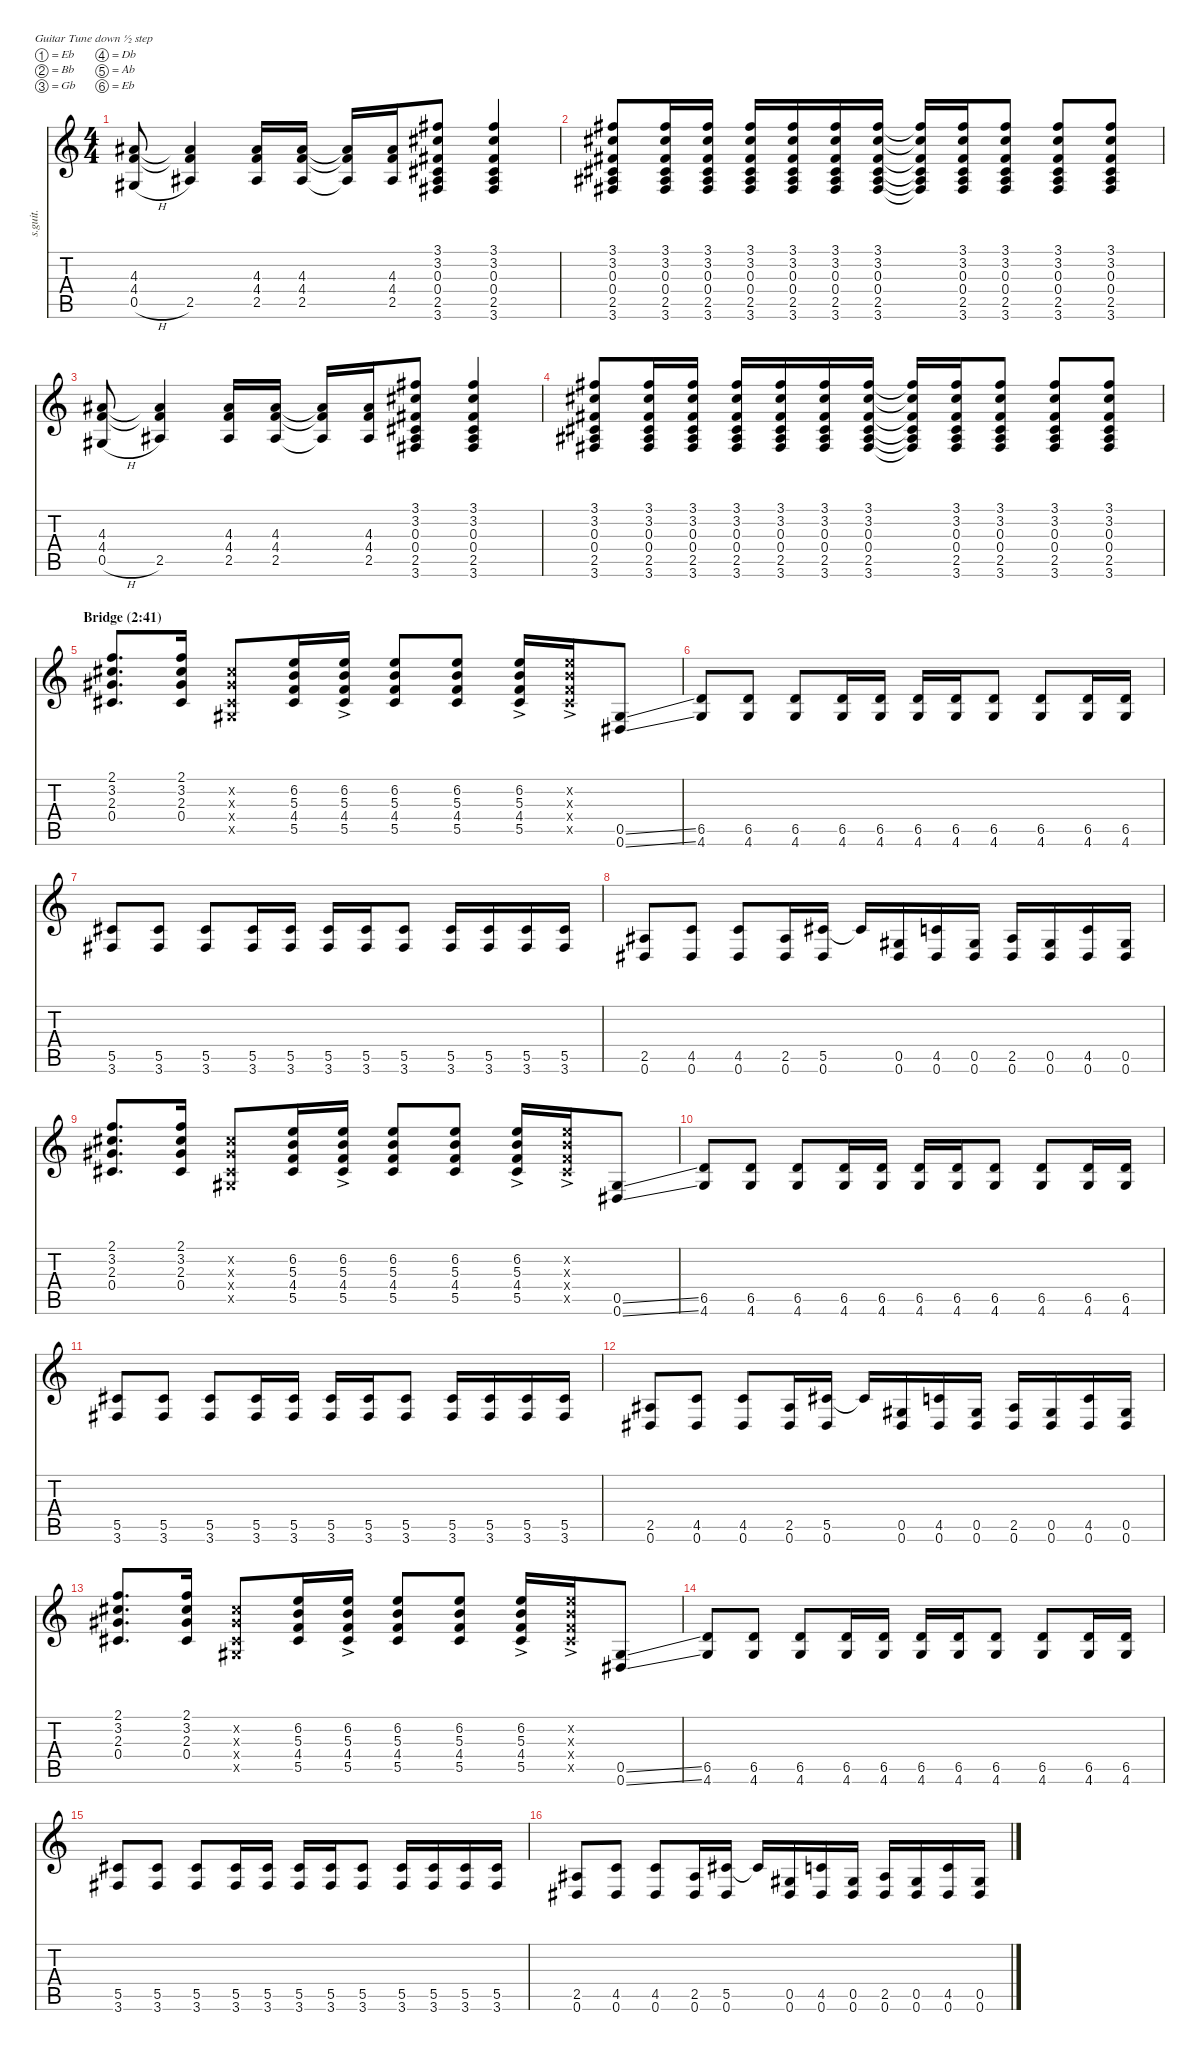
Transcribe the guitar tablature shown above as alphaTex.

\defaultSystemsLayout 4
\hideDynamics
\bracketExtendMode nobrackets
\track ("Jerry Cantrell (Gui.2)" "s.guit.") {instrument distortionguitar}
\staff {score tabs}
\tuning (Eb4 Bb3 Gb3 Db3 Ab2 Eb2)
\ts (4 4)
\tempo (94 hide)
\clef g2
\ks c
(4.3{acc #} 4.4 0.5{h acc #}).8{lyrics (0 "") lyrics (1 "") lyrics (2 "") lyrics (3 "") lyrics (4 "") dy f} (4.3{t acc #} 4.4{t} 2.5{acc #}).4{lyrics (0 "") lyrics (1 "") lyrics (2 "") lyrics (3 "") lyrics (4 "")} (4.3{acc #} 4.4 2.5{acc #}).16{lyrics (0 "") lyrics (1 "") lyrics (2 "") lyrics (3 "") lyrics (4 "")} (4.3{acc #} 4.4 2.5{acc #}).16{lyrics (0 "") lyrics (1 "") lyrics (2 "") lyrics (3 "") lyrics (4 "")} (4.3{t acc #} 4.4{t} 2.5{t acc #}).16{lyrics (0 "") lyrics (1 "") lyrics (2 "") lyrics (3 "") lyrics (4 "")} (4.3{acc #} 4.4 2.5{acc #}).16{lyrics (0 "") lyrics (1 "") lyrics (2 "") lyrics (3 "") lyrics (4 "")} (3.1{acc #} 3.2{acc #} 0.3{acc #} 0.4{acc #} 2.5{acc #} 3.6{acc #}).8{lyrics (0 "") lyrics (1 "") lyrics (2 "") lyrics (3 "") lyrics (4 "")} (3.1{acc #} 3.2{acc #} 0.3{acc #} 0.4{acc #} 2.5{acc #} 3.6{acc #}).4{lyrics (0 "") lyrics (1 "") lyrics (2 "") lyrics (3 "") lyrics (4 "")} |
(3.1{acc #} 3.2{acc #} 0.3{acc #} 0.4{acc #} 2.5{acc #} 3.6{acc #}).8{lyrics (0 "") lyrics (1 "") lyrics (2 "") lyrics (3 "") lyrics (4 "")} (3.1{acc #} 3.2{acc #} 0.3{acc #} 0.4{acc #} 2.5{acc #} 3.6{acc #}).16{lyrics (0 "") lyrics (1 "") lyrics (2 "") lyrics (3 "") lyrics (4 "")} (3.1{acc #} 3.2{acc #} 0.3{acc #} 0.4{acc #} 2.5{acc #} 3.6{acc #}).16{lyrics (0 "") lyrics (1 "") lyrics (2 "") lyrics (3 "") lyrics (4 "")} (3.1{acc #} 3.2{acc #} 0.3{acc #} 0.4{acc #} 2.5{acc #} 3.6{acc #}).16{lyrics (0 "") lyrics (1 "") lyrics (2 "") lyrics (3 "") lyrics (4 "")} (3.1{acc #} 3.2{acc #} 0.3{acc #} 0.4{acc #} 2.5{acc #} 3.6{acc #}).16{lyrics (0 "") lyrics (1 "") lyrics (2 "") lyrics (3 "") lyrics (4 "")} (3.1{acc #} 3.2{acc #} 0.3{acc #} 0.4{acc #} 2.5{acc #} 3.6{acc #}).16{lyrics (0 "") lyrics (1 "") lyrics (2 "") lyrics (3 "") lyrics (4 "")} (3.1{acc #} 3.2{acc #} 0.3{acc #} 0.4{acc #} 2.5{acc #} 3.6{acc #}).16{lyrics (0 "") lyrics (1 "") lyrics (2 "") lyrics (3 "") lyrics (4 "")} (3.1{t acc #} 3.2{t acc #} 0.3{t acc #} 0.4{t acc #} 2.5{t acc #} 3.6{t acc #}).16{lyrics (0 "") lyrics (1 "") lyrics (2 "") lyrics (3 "") lyrics (4 "")} (3.1{acc #} 3.2{acc #} 0.3{acc #} 0.4{acc #} 2.5{acc #} 3.6{acc #}).16{lyrics (0 "") lyrics (1 "") lyrics (2 "") lyrics (3 "") lyrics (4 "")} (3.1{acc #} 3.2{acc #} 0.3{acc #} 0.4{acc #} 2.5{acc #} 3.6{acc #}).8{lyrics (0 "") lyrics (1 "") lyrics (2 "") lyrics (3 "") lyrics (4 "")} (3.1{acc #} 3.2{acc #} 0.3{acc #} 0.4{acc #} 2.5{acc #} 3.6{acc #}).8{lyrics (0 "") lyrics (1 "") lyrics (2 "") lyrics (3 "") lyrics (4 "")} (3.1{acc #} 3.2{acc #} 0.3{acc #} 0.4{acc #} 2.5{acc #} 3.6{acc #}).8{lyrics (0 "") lyrics (1 "") lyrics (2 "") lyrics (3 "") lyrics (4 "")} |
(4.3{acc #} 4.4 0.5{h acc #}).8{lyrics (0 "") lyrics (1 "") lyrics (2 "") lyrics (3 "") lyrics (4 "")} (4.3{t acc #} 4.4{t} 2.5{acc #}).4{lyrics (0 "") lyrics (1 "") lyrics (2 "") lyrics (3 "") lyrics (4 "")} (4.3{acc #} 4.4 2.5{acc #}).16{lyrics (0 "") lyrics (1 "") lyrics (2 "") lyrics (3 "") lyrics (4 "")} (4.3{acc #} 4.4 2.5{acc #}).16{lyrics (0 "") lyrics (1 "") lyrics (2 "") lyrics (3 "") lyrics (4 "")} (4.3{t acc #} 4.4{t} 2.5{t acc #}).16{lyrics (0 "") lyrics (1 "") lyrics (2 "") lyrics (3 "") lyrics (4 "")} (4.3{acc #} 4.4 2.5{acc #}).16{lyrics (0 "") lyrics (1 "") lyrics (2 "") lyrics (3 "") lyrics (4 "")} (3.1{acc #} 3.2{acc #} 0.3{acc #} 0.4{acc #} 2.5{acc #} 3.6{acc #}).8{lyrics (0 "") lyrics (1 "") lyrics (2 "") lyrics (3 "") lyrics (4 "")} (3.1{acc #} 3.2{acc #} 0.3{acc #} 0.4{acc #} 2.5{acc #} 3.6{acc #}).4{lyrics (0 "") lyrics (1 "") lyrics (2 "") lyrics (3 "") lyrics (4 "")} |
(3.1{acc #} 3.2{acc #} 0.3{acc #} 0.4{acc #} 2.5{acc #} 3.6{acc #}).8{lyrics (0 "") lyrics (1 "") lyrics (2 "") lyrics (3 "") lyrics (4 "")} (3.1{acc #} 3.2{acc #} 0.3{acc #} 0.4{acc #} 2.5{acc #} 3.6{acc #}).16{lyrics (0 "") lyrics (1 "") lyrics (2 "") lyrics (3 "") lyrics (4 "")} (3.1{acc #} 3.2{acc #} 0.3{acc #} 0.4{acc #} 2.5{acc #} 3.6{acc #}).16{lyrics (0 "") lyrics (1 "") lyrics (2 "") lyrics (3 "") lyrics (4 "")} (3.1{acc #} 3.2{acc #} 0.3{acc #} 0.4{acc #} 2.5{acc #} 3.6{acc #}).16{lyrics (0 "") lyrics (1 "") lyrics (2 "") lyrics (3 "") lyrics (4 "")} (3.1{acc #} 3.2{acc #} 0.3{acc #} 0.4{acc #} 2.5{acc #} 3.6{acc #}).16{lyrics (0 "") lyrics (1 "") lyrics (2 "") lyrics (3 "") lyrics (4 "")} (3.1{acc #} 3.2{acc #} 0.3{acc #} 0.4{acc #} 2.5{acc #} 3.6{acc #}).16{lyrics (0 "") lyrics (1 "") lyrics (2 "") lyrics (3 "") lyrics (4 "")} (3.1{acc #} 3.2{acc #} 0.3{acc #} 0.4{acc #} 2.5{acc #} 3.6{acc #}).16{lyrics (0 "") lyrics (1 "") lyrics (2 "") lyrics (3 "") lyrics (4 "")} (3.1{t acc #} 3.2{t acc #} 0.3{t acc #} 0.4{t acc #} 2.5{t acc #} 3.6{t acc #}).16{lyrics (0 "") lyrics (1 "") lyrics (2 "") lyrics (3 "") lyrics (4 "")} (3.1{acc #} 3.2{acc #} 0.3{acc #} 0.4{acc #} 2.5{acc #} 3.6{acc #}).16{lyrics (0 "") lyrics (1 "") lyrics (2 "") lyrics (3 "") lyrics (4 "")} (3.1{acc #} 3.2{acc #} 0.3{acc #} 0.4{acc #} 2.5{acc #} 3.6{acc #}).8{lyrics (0 "") lyrics (1 "") lyrics (2 "") lyrics (3 "") lyrics (4 "")} (3.1{acc #} 3.2{acc #} 0.3{acc #} 0.4{acc #} 2.5{acc #} 3.6{acc #}).8{lyrics (0 "") lyrics (1 "") lyrics (2 "") lyrics (3 "") lyrics (4 "")} (3.1{acc #} 3.2{acc #} 0.3{acc #} 0.4{acc #} 2.5{acc #} 3.6{acc #}).8{lyrics (0 "") lyrics (1 "") lyrics (2 "") lyrics (3 "") lyrics (4 "")} |
\section ("" "Bridge (2:41)")
(2.1 3.2{acc #} 2.3{acc #} 0.4{acc #}).8{d lyrics (0 "") lyrics (1 "") lyrics (2 "") lyrics (3 "") lyrics (4 "")} (2.1 3.2{acc #} 2.3{acc #} 0.4{acc #}).16{lyrics (0 "") lyrics (1 "") lyrics (2 "") lyrics (3 "") lyrics (4 "")} (3.2{x acc #} 2.3{x acc #} 0.4{x acc #} 0.5{x acc #}).8{lyrics (0 "") lyrics (1 "") lyrics (2 "") lyrics (3 "") lyrics (4 "")} (6.2 5.3 4.4 5.5{acc #}).16{lyrics (0 "") lyrics (1 "") lyrics (2 "") lyrics (3 "") lyrics (4 "")} (6.2 5.3 4.4 5.5{ac acc #}).16{lyrics (0 "") lyrics (1 "") lyrics (2 "") lyrics (3 "") lyrics (4 "")} (6.2 5.3 4.4 5.5{acc #}).8{lyrics (0 "") lyrics (1 "") lyrics (2 "") lyrics (3 "") lyrics (4 "")} (6.2 5.3 4.4 5.5{acc #}).8{lyrics (0 "") lyrics (1 "") lyrics (2 "") lyrics (3 "") lyrics (4 "")} (6.2 5.3 4.4 5.5{ac acc #}).16{lyrics (0 "") lyrics (1 "") lyrics (2 "") lyrics (3 "") lyrics (4 "")} (6.2{x} 5.3{x} 4.4{x} 5.5{ac x acc #}).16{lyrics (0 "") lyrics (1 "") lyrics (2 "") lyrics (3 "") lyrics (4 "")} (0.5{ss acc #} 0.6{ss acc #}).8{lyrics (0 "") lyrics (1 "") lyrics (2 "") lyrics (3 "") lyrics (4 "")} |
(6.5 4.6).8{lyrics (0 "") lyrics (1 "") lyrics (2 "") lyrics (3 "") lyrics (4 "")} (6.5 4.6).8{lyrics (0 "") lyrics (1 "") lyrics (2 "") lyrics (3 "") lyrics (4 "")} (6.5 4.6).8{lyrics (0 "") lyrics (1 "") lyrics (2 "") lyrics (3 "") lyrics (4 "")} (6.5 4.6).16{lyrics (0 "") lyrics (1 "") lyrics (2 "") lyrics (3 "") lyrics (4 "")} (6.5 4.6).16{lyrics (0 "") lyrics (1 "") lyrics (2 "") lyrics (3 "") lyrics (4 "")} (6.5 4.6).16{lyrics (0 "") lyrics (1 "") lyrics (2 "") lyrics (3 "") lyrics (4 "")} (6.5 4.6).16{lyrics (0 "") lyrics (1 "") lyrics (2 "") lyrics (3 "") lyrics (4 "")} (6.5 4.6).8{lyrics (0 "") lyrics (1 "") lyrics (2 "") lyrics (3 "") lyrics (4 "")} (6.5 4.6).8{lyrics (0 "") lyrics (1 "") lyrics (2 "") lyrics (3 "") lyrics (4 "")} (6.5 4.6).16{lyrics (0 "") lyrics (1 "") lyrics (2 "") lyrics (3 "") lyrics (4 "")} (6.5 4.6).16{lyrics (0 "") lyrics (1 "") lyrics (2 "") lyrics (3 "") lyrics (4 "")} |
(5.5{acc #} 3.6{acc #}).8{lyrics (0 "") lyrics (1 "") lyrics (2 "") lyrics (3 "") lyrics (4 "")} (5.5{acc #} 3.6{acc #}).8{lyrics (0 "") lyrics (1 "") lyrics (2 "") lyrics (3 "") lyrics (4 "")} (5.5{acc #} 3.6{acc #}).8{lyrics (0 "") lyrics (1 "") lyrics (2 "") lyrics (3 "") lyrics (4 "")} (5.5{acc #} 3.6{acc #}).16{lyrics (0 "") lyrics (1 "") lyrics (2 "") lyrics (3 "") lyrics (4 "")} (5.5{acc #} 3.6{acc #}).16{lyrics (0 "") lyrics (1 "") lyrics (2 "") lyrics (3 "") lyrics (4 "")} (5.5{acc #} 3.6{acc #}).16{lyrics (0 "") lyrics (1 "") lyrics (2 "") lyrics (3 "") lyrics (4 "")} (5.5{acc #} 3.6{acc #}).16{lyrics (0 "") lyrics (1 "") lyrics (2 "") lyrics (3 "") lyrics (4 "")} (5.5{acc #} 3.6{acc #}).8{lyrics (0 "") lyrics (1 "") lyrics (2 "") lyrics (3 "") lyrics (4 "")} (5.5{acc #} 3.6{acc #}).16{lyrics (0 "") lyrics (1 "") lyrics (2 "") lyrics (3 "") lyrics (4 "")} (5.5{acc #} 3.6{acc #}).16{lyrics (0 "") lyrics (1 "") lyrics (2 "") lyrics (3 "") lyrics (4 "")} (5.5{acc #} 3.6{acc #}).16{lyrics (0 "") lyrics (1 "") lyrics (2 "") lyrics (3 "") lyrics (4 "")} (5.5{acc #} 3.6{acc #}).16{lyrics (0 "") lyrics (1 "") lyrics (2 "") lyrics (3 "") lyrics (4 "")} |
(2.5{acc #} 0.6{acc #}).8{lyrics (0 "") lyrics (1 "") lyrics (2 "") lyrics (3 "") lyrics (4 "")} (4.5 0.6{acc #}).8{lyrics (0 "") lyrics (1 "") lyrics (2 "") lyrics (3 "") lyrics (4 "")} (4.5 0.6{acc #}).8{lyrics (0 "") lyrics (1 "") lyrics (2 "") lyrics (3 "") lyrics (4 "")} (2.5{acc #} 0.6{acc #}).16{lyrics (0 "") lyrics (1 "") lyrics (2 "") lyrics (3 "") lyrics (4 "")} (5.5{acc #} 0.6{acc #}).16{lyrics (0 "") lyrics (1 "") lyrics (2 "") lyrics (3 "") lyrics (4 "")} 5.5{t acc #}.16{lyrics (0 "") lyrics (1 "") lyrics (2 "") lyrics (3 "") lyrics (4 "")} (0.5{acc #} 0.6{acc #}).16{lyrics (0 "") lyrics (1 "") lyrics (2 "") lyrics (3 "") lyrics (4 "")} (4.5 0.6{acc #}).16{lyrics (0 "") lyrics (1 "") lyrics (2 "") lyrics (3 "") lyrics (4 "")} (0.5{acc #} 0.6{acc #}).16{lyrics (0 "") lyrics (1 "") lyrics (2 "") lyrics (3 "") lyrics (4 "")} (2.5{acc #} 0.6{acc #}).16{lyrics (0 "") lyrics (1 "") lyrics (2 "") lyrics (3 "") lyrics (4 "")} (0.5{acc #} 0.6{acc #}).16{lyrics (0 "") lyrics (1 "") lyrics (2 "") lyrics (3 "") lyrics (4 "")} (4.5 0.6{acc #}).16{lyrics (0 "") lyrics (1 "") lyrics (2 "") lyrics (3 "") lyrics (4 "")} (0.5{acc #} 0.6{acc #}).16{lyrics (0 "") lyrics (1 "") lyrics (2 "") lyrics (3 "") lyrics (4 "")} |
(2.1 3.2{acc #} 2.3{acc #} 0.4{acc #}).8{d lyrics (0 "") lyrics (1 "") lyrics (2 "") lyrics (3 "") lyrics (4 "")} (2.1 3.2{acc #} 2.3{acc #} 0.4{acc #}).16{lyrics (0 "") lyrics (1 "") lyrics (2 "") lyrics (3 "") lyrics (4 "")} (3.2{x acc #} 2.3{x acc #} 0.4{x acc #} 0.5{x acc #}).8{lyrics (0 "") lyrics (1 "") lyrics (2 "") lyrics (3 "") lyrics (4 "")} (6.2 5.3 4.4 5.5{acc #}).16{lyrics (0 "") lyrics (1 "") lyrics (2 "") lyrics (3 "") lyrics (4 "")} (6.2 5.3 4.4 5.5{ac acc #}).16{lyrics (0 "") lyrics (1 "") lyrics (2 "") lyrics (3 "") lyrics (4 "")} (6.2 5.3 4.4 5.5{acc #}).8{lyrics (0 "") lyrics (1 "") lyrics (2 "") lyrics (3 "") lyrics (4 "")} (6.2 5.3 4.4 5.5{acc #}).8{lyrics (0 "") lyrics (1 "") lyrics (2 "") lyrics (3 "") lyrics (4 "")} (6.2 5.3 4.4 5.5{ac acc #}).16{lyrics (0 "") lyrics (1 "") lyrics (2 "") lyrics (3 "") lyrics (4 "")} (6.2{x} 5.3{x} 4.4{x} 5.5{ac x acc #}).16{lyrics (0 "") lyrics (1 "") lyrics (2 "") lyrics (3 "") lyrics (4 "")} (0.5{ss acc #} 0.6{ss acc #}).8{lyrics (0 "") lyrics (1 "") lyrics (2 "") lyrics (3 "") lyrics (4 "")} |
(6.5 4.6).8{lyrics (0 "") lyrics (1 "") lyrics (2 "") lyrics (3 "") lyrics (4 "")} (6.5 4.6).8{lyrics (0 "") lyrics (1 "") lyrics (2 "") lyrics (3 "") lyrics (4 "")} (6.5 4.6).8{lyrics (0 "") lyrics (1 "") lyrics (2 "") lyrics (3 "") lyrics (4 "")} (6.5 4.6).16{lyrics (0 "") lyrics (1 "") lyrics (2 "") lyrics (3 "") lyrics (4 "")} (6.5 4.6).16{lyrics (0 "") lyrics (1 "") lyrics (2 "") lyrics (3 "") lyrics (4 "")} (6.5 4.6).16{lyrics (0 "") lyrics (1 "") lyrics (2 "") lyrics (3 "") lyrics (4 "")} (6.5 4.6).16{lyrics (0 "") lyrics (1 "") lyrics (2 "") lyrics (3 "") lyrics (4 "")} (6.5 4.6).8{lyrics (0 "") lyrics (1 "") lyrics (2 "") lyrics (3 "") lyrics (4 "")} (6.5 4.6).8{lyrics (0 "") lyrics (1 "") lyrics (2 "") lyrics (3 "") lyrics (4 "")} (6.5 4.6).16{lyrics (0 "") lyrics (1 "") lyrics (2 "") lyrics (3 "") lyrics (4 "")} (6.5 4.6).16{lyrics (0 "") lyrics (1 "") lyrics (2 "") lyrics (3 "") lyrics (4 "")} |
(5.5{acc #} 3.6{acc #}).8{lyrics (0 "") lyrics (1 "") lyrics (2 "") lyrics (3 "") lyrics (4 "")} (5.5{acc #} 3.6{acc #}).8{lyrics (0 "") lyrics (1 "") lyrics (2 "") lyrics (3 "") lyrics (4 "")} (5.5{acc #} 3.6{acc #}).8{lyrics (0 "") lyrics (1 "") lyrics (2 "") lyrics (3 "") lyrics (4 "")} (5.5{acc #} 3.6{acc #}).16{lyrics (0 "") lyrics (1 "") lyrics (2 "") lyrics (3 "") lyrics (4 "")} (5.5{acc #} 3.6{acc #}).16{lyrics (0 "") lyrics (1 "") lyrics (2 "") lyrics (3 "") lyrics (4 "")} (5.5{acc #} 3.6{acc #}).16{lyrics (0 "") lyrics (1 "") lyrics (2 "") lyrics (3 "") lyrics (4 "")} (5.5{acc #} 3.6{acc #}).16{lyrics (0 "") lyrics (1 "") lyrics (2 "") lyrics (3 "") lyrics (4 "")} (5.5{acc #} 3.6{acc #}).8{lyrics (0 "") lyrics (1 "") lyrics (2 "") lyrics (3 "") lyrics (4 "")} (5.5{acc #} 3.6{acc #}).16{lyrics (0 "") lyrics (1 "") lyrics (2 "") lyrics (3 "") lyrics (4 "")} (5.5{acc #} 3.6{acc #}).16{lyrics (0 "") lyrics (1 "") lyrics (2 "") lyrics (3 "") lyrics (4 "")} (5.5{acc #} 3.6{acc #}).16{lyrics (0 "") lyrics (1 "") lyrics (2 "") lyrics (3 "") lyrics (4 "")} (5.5{acc #} 3.6{acc #}).16{lyrics (0 "") lyrics (1 "") lyrics (2 "") lyrics (3 "") lyrics (4 "")} |
(2.5{acc #} 0.6{acc #}).8{lyrics (0 "") lyrics (1 "") lyrics (2 "") lyrics (3 "") lyrics (4 "")} (4.5 0.6{acc #}).8{lyrics (0 "") lyrics (1 "") lyrics (2 "") lyrics (3 "") lyrics (4 "")} (4.5 0.6{acc #}).8{lyrics (0 "") lyrics (1 "") lyrics (2 "") lyrics (3 "") lyrics (4 "")} (2.5{acc #} 0.6{acc #}).16{lyrics (0 "") lyrics (1 "") lyrics (2 "") lyrics (3 "") lyrics (4 "")} (5.5{acc #} 0.6{acc #}).16{lyrics (0 "") lyrics (1 "") lyrics (2 "") lyrics (3 "") lyrics (4 "")} 5.5{t acc #}.16{lyrics (0 "") lyrics (1 "") lyrics (2 "") lyrics (3 "") lyrics (4 "")} (0.5{acc #} 0.6{acc #}).16{lyrics (0 "") lyrics (1 "") lyrics (2 "") lyrics (3 "") lyrics (4 "")} (4.5 0.6{acc #}).16{lyrics (0 "") lyrics (1 "") lyrics (2 "") lyrics (3 "") lyrics (4 "")} (0.5{acc #} 0.6{acc #}).16{lyrics (0 "") lyrics (1 "") lyrics (2 "") lyrics (3 "") lyrics (4 "")} (2.5{acc #} 0.6{acc #}).16{lyrics (0 "") lyrics (1 "") lyrics (2 "") lyrics (3 "") lyrics (4 "")} (0.5{acc #} 0.6{acc #}).16{lyrics (0 "") lyrics (1 "") lyrics (2 "") lyrics (3 "") lyrics (4 "")} (4.5 0.6{acc #}).16{lyrics (0 "") lyrics (1 "") lyrics (2 "") lyrics (3 "") lyrics (4 "")} (0.5{acc #} 0.6{acc #}).16{lyrics (0 "") lyrics (1 "") lyrics (2 "") lyrics (3 "") lyrics (4 "")} |
(2.1 3.2{acc #} 2.3{acc #} 0.4{acc #}).8{d lyrics (0 "") lyrics (1 "") lyrics (2 "") lyrics (3 "") lyrics (4 "")} (2.1 3.2{acc #} 2.3{acc #} 0.4{acc #}).16{lyrics (0 "") lyrics (1 "") lyrics (2 "") lyrics (3 "") lyrics (4 "")} (3.2{x acc #} 2.3{x acc #} 0.4{x acc #} 0.5{x acc #}).8{lyrics (0 "") lyrics (1 "") lyrics (2 "") lyrics (3 "") lyrics (4 "")} (6.2 5.3 4.4 5.5{acc #}).16{lyrics (0 "") lyrics (1 "") lyrics (2 "") lyrics (3 "") lyrics (4 "")} (6.2 5.3 4.4 5.5{ac acc #}).16{lyrics (0 "") lyrics (1 "") lyrics (2 "") lyrics (3 "") lyrics (4 "")} (6.2 5.3 4.4 5.5{acc #}).8{lyrics (0 "") lyrics (1 "") lyrics (2 "") lyrics (3 "") lyrics (4 "")} (6.2 5.3 4.4 5.5{acc #}).8{lyrics (0 "") lyrics (1 "") lyrics (2 "") lyrics (3 "") lyrics (4 "")} (6.2 5.3 4.4 5.5{ac acc #}).16{lyrics (0 "") lyrics (1 "") lyrics (2 "") lyrics (3 "") lyrics (4 "")} (6.2{x} 5.3{x} 4.4{x} 5.5{ac x acc #}).16{lyrics (0 "") lyrics (1 "") lyrics (2 "") lyrics (3 "") lyrics (4 "")} (0.5{ss acc #} 0.6{ss acc #}).8{lyrics (0 "") lyrics (1 "") lyrics (2 "") lyrics (3 "") lyrics (4 "")} |
(6.5 4.6).8{lyrics (0 "") lyrics (1 "") lyrics (2 "") lyrics (3 "") lyrics (4 "")} (6.5 4.6).8{lyrics (0 "") lyrics (1 "") lyrics (2 "") lyrics (3 "") lyrics (4 "")} (6.5 4.6).8{lyrics (0 "") lyrics (1 "") lyrics (2 "") lyrics (3 "") lyrics (4 "")} (6.5 4.6).16{lyrics (0 "") lyrics (1 "") lyrics (2 "") lyrics (3 "") lyrics (4 "")} (6.5 4.6).16{lyrics (0 "") lyrics (1 "") lyrics (2 "") lyrics (3 "") lyrics (4 "")} (6.5 4.6).16{lyrics (0 "") lyrics (1 "") lyrics (2 "") lyrics (3 "") lyrics (4 "")} (6.5 4.6).16{lyrics (0 "") lyrics (1 "") lyrics (2 "") lyrics (3 "") lyrics (4 "")} (6.5 4.6).8{lyrics (0 "") lyrics (1 "") lyrics (2 "") lyrics (3 "") lyrics (4 "")} (6.5 4.6).8{lyrics (0 "") lyrics (1 "") lyrics (2 "") lyrics (3 "") lyrics (4 "")} (6.5 4.6).16{lyrics (0 "") lyrics (1 "") lyrics (2 "") lyrics (3 "") lyrics (4 "")} (6.5 4.6).16{lyrics (0 "") lyrics (1 "") lyrics (2 "") lyrics (3 "") lyrics (4 "")} |
(5.5{acc #} 3.6{acc #}).8{lyrics (0 "") lyrics (1 "") lyrics (2 "") lyrics (3 "") lyrics (4 "")} (5.5{acc #} 3.6{acc #}).8{lyrics (0 "") lyrics (1 "") lyrics (2 "") lyrics (3 "") lyrics (4 "")} (5.5{acc #} 3.6{acc #}).8{lyrics (0 "") lyrics (1 "") lyrics (2 "") lyrics (3 "") lyrics (4 "")} (5.5{acc #} 3.6{acc #}).16{lyrics (0 "") lyrics (1 "") lyrics (2 "") lyrics (3 "") lyrics (4 "")} (5.5{acc #} 3.6{acc #}).16{lyrics (0 "") lyrics (1 "") lyrics (2 "") lyrics (3 "") lyrics (4 "")} (5.5{acc #} 3.6{acc #}).16{lyrics (0 "") lyrics (1 "") lyrics (2 "") lyrics (3 "") lyrics (4 "")} (5.5{acc #} 3.6{acc #}).16{lyrics (0 "") lyrics (1 "") lyrics (2 "") lyrics (3 "") lyrics (4 "")} (5.5{acc #} 3.6{acc #}).8{lyrics (0 "") lyrics (1 "") lyrics (2 "") lyrics (3 "") lyrics (4 "")} (5.5{acc #} 3.6{acc #}).16{lyrics (0 "") lyrics (1 "") lyrics (2 "") lyrics (3 "") lyrics (4 "")} (5.5{acc #} 3.6{acc #}).16{lyrics (0 "") lyrics (1 "") lyrics (2 "") lyrics (3 "") lyrics (4 "")} (5.5{acc #} 3.6{acc #}).16{lyrics (0 "") lyrics (1 "") lyrics (2 "") lyrics (3 "") lyrics (4 "")} (5.5{acc #} 3.6{acc #}).16{lyrics (0 "") lyrics (1 "") lyrics (2 "") lyrics (3 "") lyrics (4 "")} |
(2.5{acc #} 0.6{acc #}).8{lyrics (0 "") lyrics (1 "") lyrics (2 "") lyrics (3 "") lyrics (4 "")} (4.5 0.6{acc #}).8{lyrics (0 "") lyrics (1 "") lyrics (2 "") lyrics (3 "") lyrics (4 "")} (4.5 0.6{acc #}).8{lyrics (0 "") lyrics (1 "") lyrics (2 "") lyrics (3 "") lyrics (4 "")} (2.5{acc #} 0.6{acc #}).16{lyrics (0 "") lyrics (1 "") lyrics (2 "") lyrics (3 "") lyrics (4 "")} (5.5{acc #} 0.6{acc #}).16{lyrics (0 "") lyrics (1 "") lyrics (2 "") lyrics (3 "") lyrics (4 "")} 5.5{t acc #}.16{lyrics (0 "") lyrics (1 "") lyrics (2 "") lyrics (3 "") lyrics (4 "")} (0.5{acc #} 0.6{acc #}).16{lyrics (0 "") lyrics (1 "") lyrics (2 "") lyrics (3 "") lyrics (4 "")} (4.5 0.6{acc #}).16{lyrics (0 "") lyrics (1 "") lyrics (2 "") lyrics (3 "") lyrics (4 "")} (0.5{acc #} 0.6{acc #}).16{lyrics (0 "") lyrics (1 "") lyrics (2 "") lyrics (3 "") lyrics (4 "")} (2.5{acc #} 0.6{acc #}).16{lyrics (0 "") lyrics (1 "") lyrics (2 "") lyrics (3 "") lyrics (4 "")} (0.5{acc #} 0.6{acc #}).16{lyrics (0 "") lyrics (1 "") lyrics (2 "") lyrics (3 "") lyrics (4 "")} (4.5 0.6{acc #}).16{lyrics (0 "") lyrics (1 "") lyrics (2 "") lyrics (3 "") lyrics (4 "")} (0.5{acc #} 0.6{acc #}).16{lyrics (0 "") lyrics (1 "") lyrics (2 "") lyrics (3 "") lyrics (4 "")}
